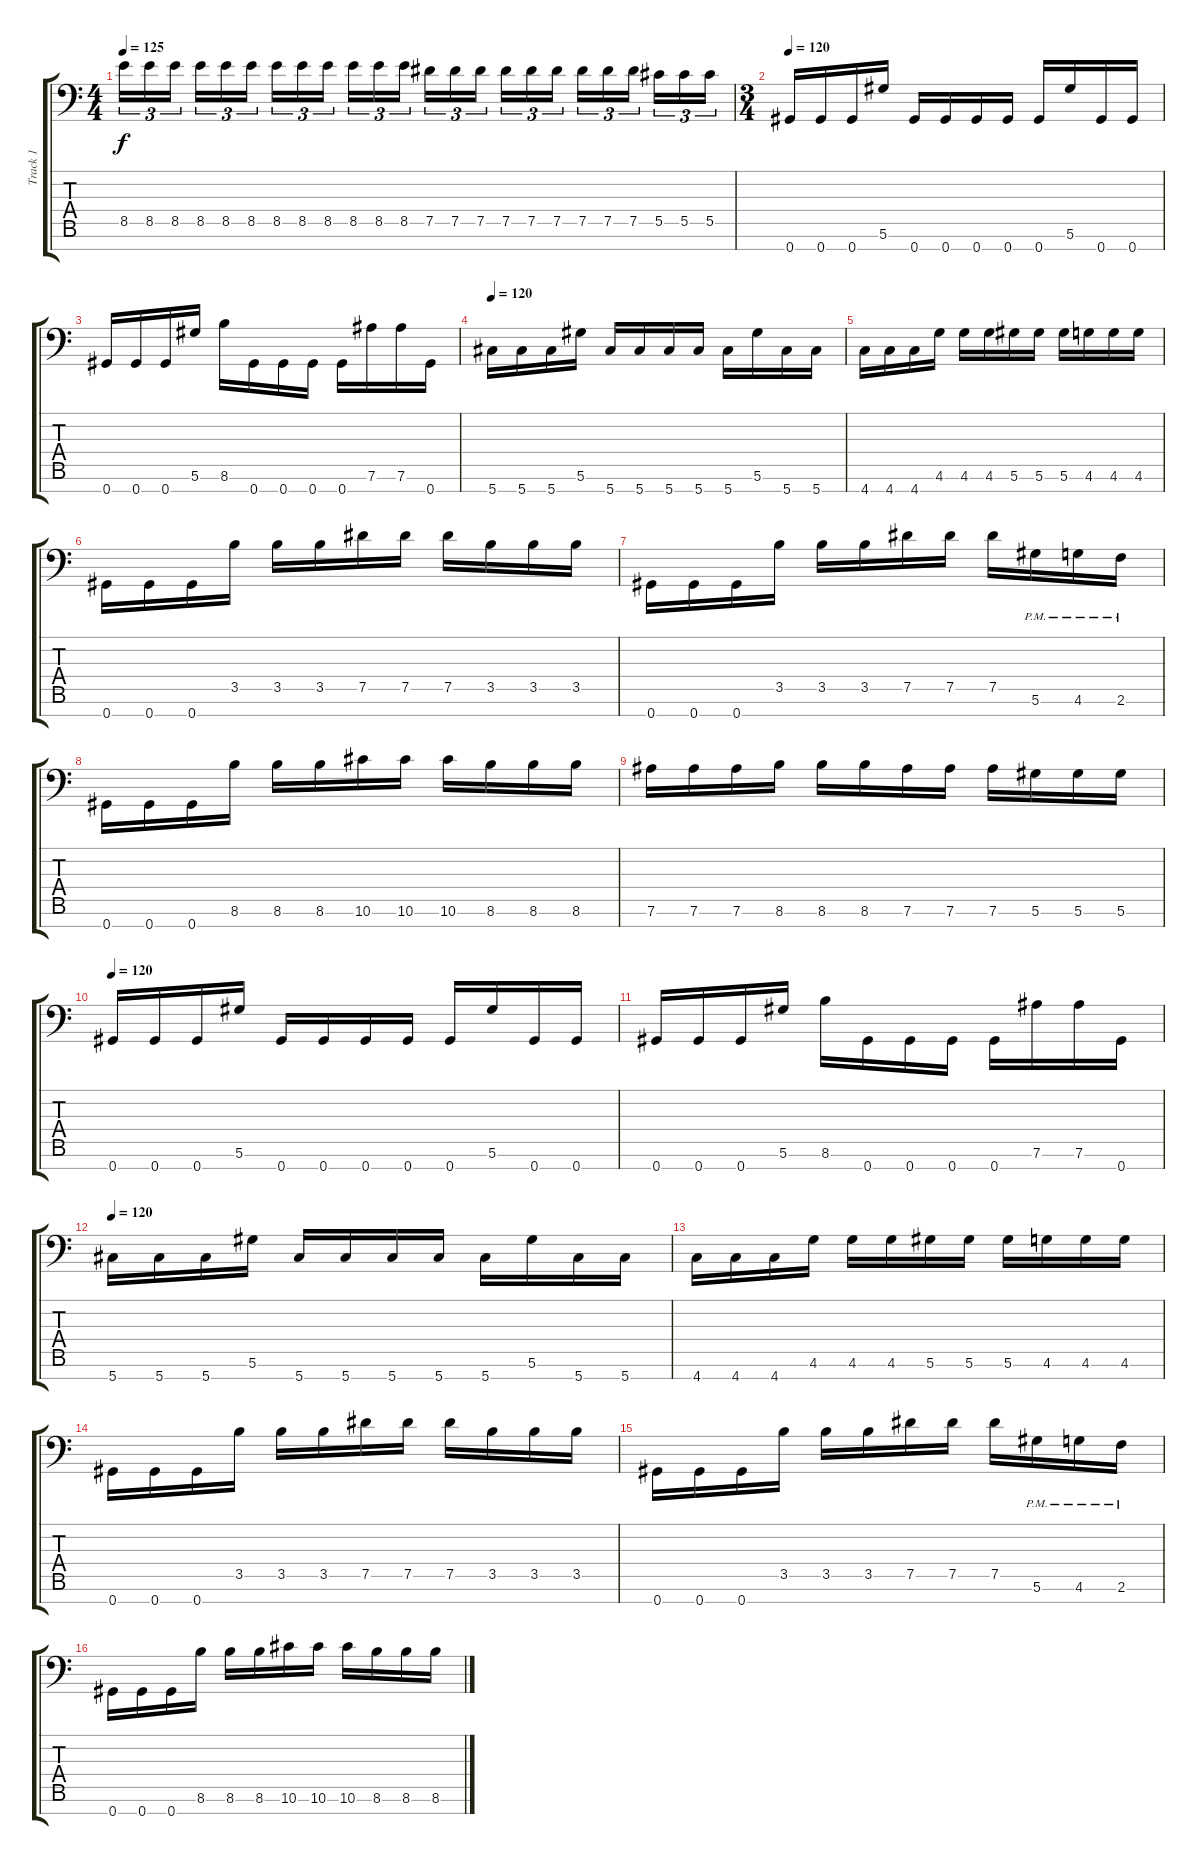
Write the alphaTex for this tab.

\track ("Track 1" "Track 1") {instrument distortionguitar}
\staff {score tabs}
\tuning (Eb4 Bb3 Gb3 Db3 Ab2 Eb2 Ab1) {hide}
\ts (4 4)
\tempo 125
\clef f4
\ks c
8.5.16{tu (3 2) dy f} 8.5.16{tu (3 2)} 8.5.16{tu (3 2) beam splitsecondary} 8.5.16{tu (3 2)} 8.5.16{tu (3 2)} 8.5.16{tu (3 2)} 8.5.16{tu (3 2)} 8.5.16{tu (3 2)} 8.5.16{tu (3 2) beam splitsecondary} 8.5.16{tu (3 2)} 8.5.16{tu (3 2)} 8.5.16{tu (3 2)} 7.5.16{tu (3 2)} 7.5.16{tu (3 2)} 7.5.16{tu (3 2) beam splitsecondary} 7.5.16{tu (3 2)} 7.5.16{tu (3 2)} 7.5.16{tu (3 2)} 7.5.16{tu (3 2)} 7.5.16{tu (3 2)} 7.5.16{tu (3 2) beam splitsecondary} 5.5.16{tu (3 2)} 5.5.16{tu (3 2)} 5.5.16{tu (3 2)} |
\ts (3 4)
\tempo 120
0.7.16 0.7.16 0.7.16 5.6.16 0.7.16 0.7.16 0.7.16 0.7.16 0.7.16 5.6.16 0.7.16 0.7.16 |
0.7.16 0.7.16 0.7.16 5.6.16 8.6.16 0.7.16 0.7.16 0.7.16 0.7.16 7.6.16 7.6.16 0.7.16 |
\tempo 120
5.7.16 5.7.16 5.7.16 5.6.16 5.7.16 5.7.16 5.7.16 5.7.16 5.7.16 5.6.16 5.7.16 5.7.16 |
4.7.16 4.7.16 4.7.16 4.6.16 4.6.16 4.6.16 5.6.16 5.6.16 5.6.16 4.6.16 4.6.16 4.6.16 |
0.7.16 0.7.16 0.7.16 3.5.16 3.5.16 3.5.16 7.5.16 7.5.16 7.5.16 3.5.16 3.5.16 3.5.16 |
0.7.16 0.7.16 0.7.16 3.5.16 3.5.16 3.5.16 7.5.16 7.5.16 7.5.16 5.6{pm}.16 4.6{pm}.16 2.6{pm}.16 |
0.7.16 0.7.16 0.7.16 8.6.16 8.6.16 8.6.16 10.6.16 10.6.16 10.6.16 8.6.16 8.6.16 8.6.16 |
7.6.16 7.6.16 7.6.16 8.6.16 8.6.16 8.6.16 7.6.16 7.6.16 7.6.16 5.6.16 5.6.16 5.6.16 |
\tempo 120
0.7.16 0.7.16 0.7.16 5.6.16 0.7.16 0.7.16 0.7.16 0.7.16 0.7.16 5.6.16 0.7.16 0.7.16 |
0.7.16 0.7.16 0.7.16 5.6.16 8.6.16 0.7.16 0.7.16 0.7.16 0.7.16 7.6.16 7.6.16 0.7.16 |
\tempo 120
5.7.16 5.7.16 5.7.16 5.6.16 5.7.16 5.7.16 5.7.16 5.7.16 5.7.16 5.6.16 5.7.16 5.7.16 |
4.7.16 4.7.16 4.7.16 4.6.16 4.6.16 4.6.16 5.6.16 5.6.16 5.6.16 4.6.16 4.6.16 4.6.16 |
0.7.16 0.7.16 0.7.16 3.5.16 3.5.16 3.5.16 7.5.16 7.5.16 7.5.16 3.5.16 3.5.16 3.5.16 |
0.7.16 0.7.16 0.7.16 3.5.16 3.5.16 3.5.16 7.5.16 7.5.16 7.5.16 5.6{pm}.16 4.6{pm}.16 2.6{pm}.16 |
0.7.16 0.7.16 0.7.16 8.6.16 8.6.16 8.6.16 10.6.16 10.6.16 10.6.16 8.6.16 8.6.16 8.6.16
